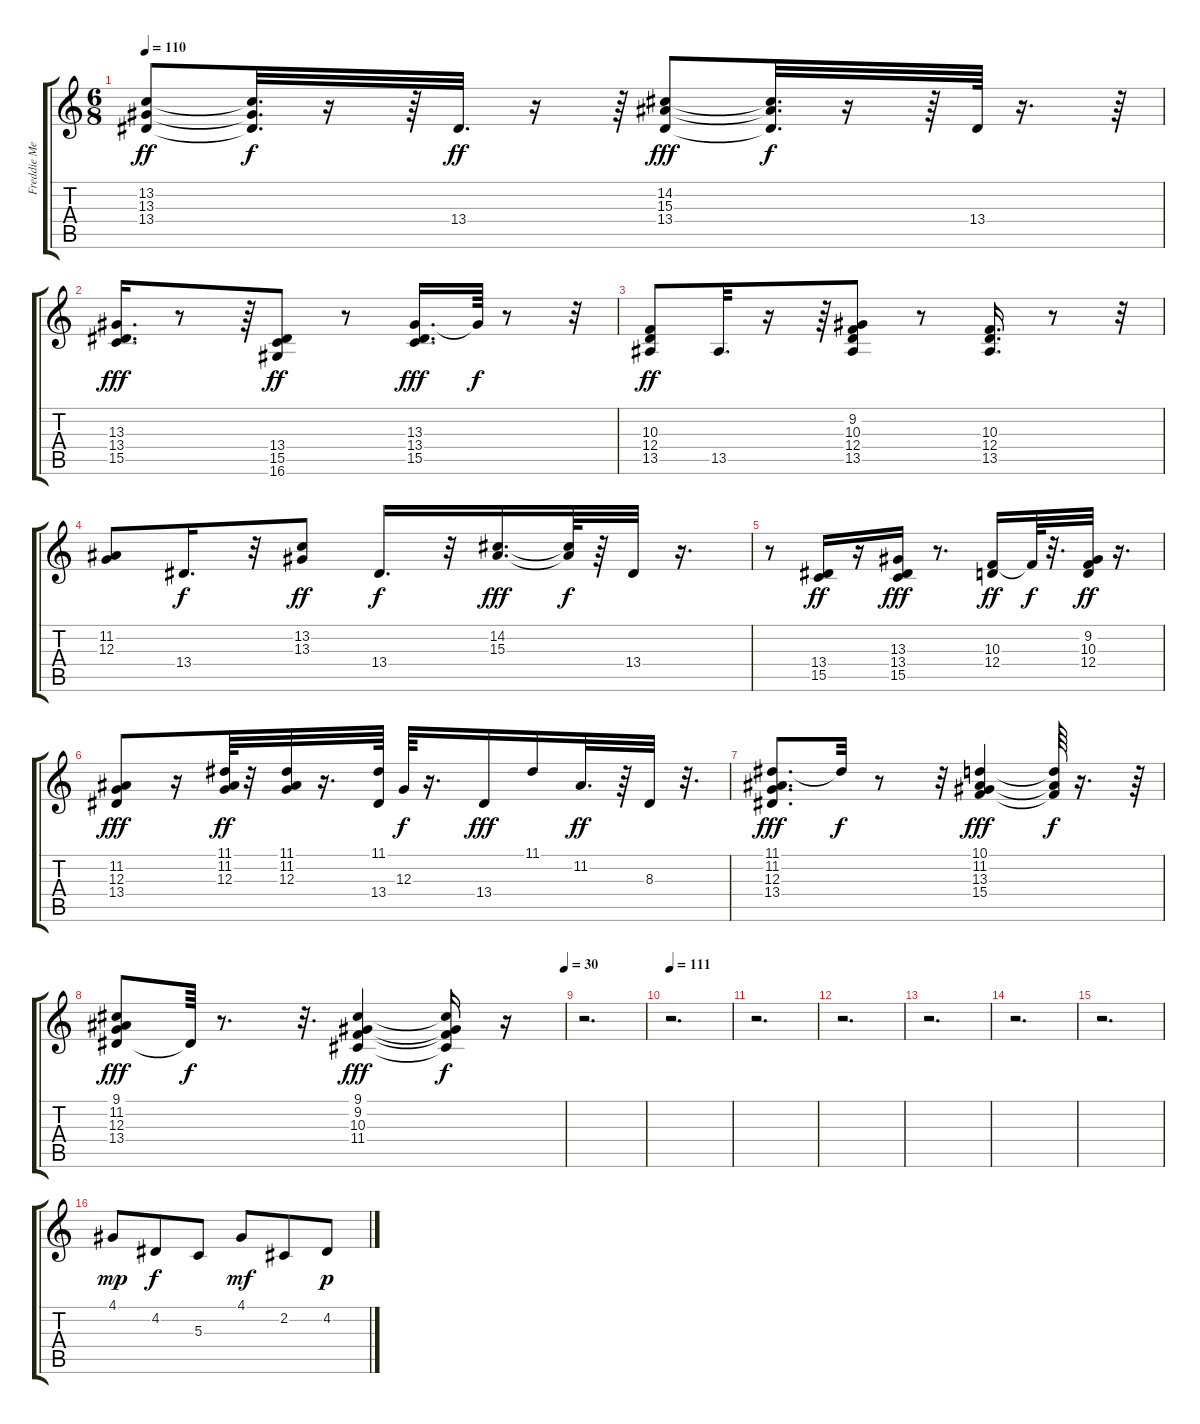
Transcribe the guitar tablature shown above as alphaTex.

\track ("Freddie Mercury Main Piano" "Freddie Me") {instrument acousticgrandpiano}
\staff {score tabs}
\tuning (E4 B3 G3 D3 A2 E2) {hide}
\ts (6 8)
\tempo 110
\clef g2
\ks c
(13.2 13.3 13.4).8{dy ff} (13.2{t} 13.3{t} 13.4{t}).32{d dy f} r.16 r.64 13.4.32{d dy ff} r.16 r.64 (14.2 15.3 13.4).8{dy fff} (14.2{t} 15.3{t} 13.4{t}).32{d dy f} r.16 r.64 13.4.64 r.16{d} r.64 |
(13.3 13.4 15.5).16{d dy fff} r.8 r.64 (13.4 15.5 16.6).8{dy ff} r.8 (13.3 13.4 15.5).16{d dy fff} 13.3{t}.64{dy f} r.8 r.32 |
(10.3 12.4 13.5).8{dy ff} 13.5.32{d} r.16 r.64 (9.2 10.3 12.4 13.5).8 r.8 (10.3 12.4 13.5).16{d} r.8 r.32 |
(11.2 12.3).8 13.4.16{d dy f} r.32 (13.2 13.3).8{dy ff} 13.4.16{d dy f} r.32 (14.2 15.3).16{d dy fff} (14.2{t} 15.3{t}).64{dy f} r.64 13.4.32 r.16{d} |
r.8 (13.4 15.5).16{dy ff} r.16 (13.3 13.4 15.5).16{dy fff} r.8{d} (10.3 12.4).16{dy ff} 10.3{t}.64{dy f} r.32{d} (9.2 10.3 12.4).32{dy ff} r.16{d} |
(11.2 12.3 13.4).8{dy fff} r.16 (11.1 11.2 12.3).64{dy ff} r.32 (11.1 11.2 12.3).32 r.16{d} (11.1 13.4).64 12.3.64{dy f} r.16{d} 13.4.16{dy fff} 11.1.16 11.2.32{d dy ff} r.64 8.3.32 r.32{d} |
(11.1 11.2 12.3 13.4).8{d dy fff} 11.1{t}.32{dy f} r.8 r.32 (10.1 11.2 13.3 15.4).4{dy fff} (10.1{t} 11.2{t} 15.4{t}).64{dy f} r.16{d} r.64 |
\tempo (30 1)
(9.1 11.2 12.3 13.4).8{dy fff} 13.4{t}.64{dy f} r.8{d} r.32{d} (9.1 9.2 10.3 11.4).4{dy fff} (9.1{t} 9.2{t} 10.3{t} 11.4{t}).16{dy f} r.16 |
r.2{d} |
\tempo 111
r.2{d} |
r.2{d} |
r.2{d} |
r.2{d} |
r.2{d} |
r.2{d} |
4.1.8{dy mp} 4.2.8{dy f} 5.3.8 4.1.8{dy mf} 2.2.8 4.2.8{dy p}
